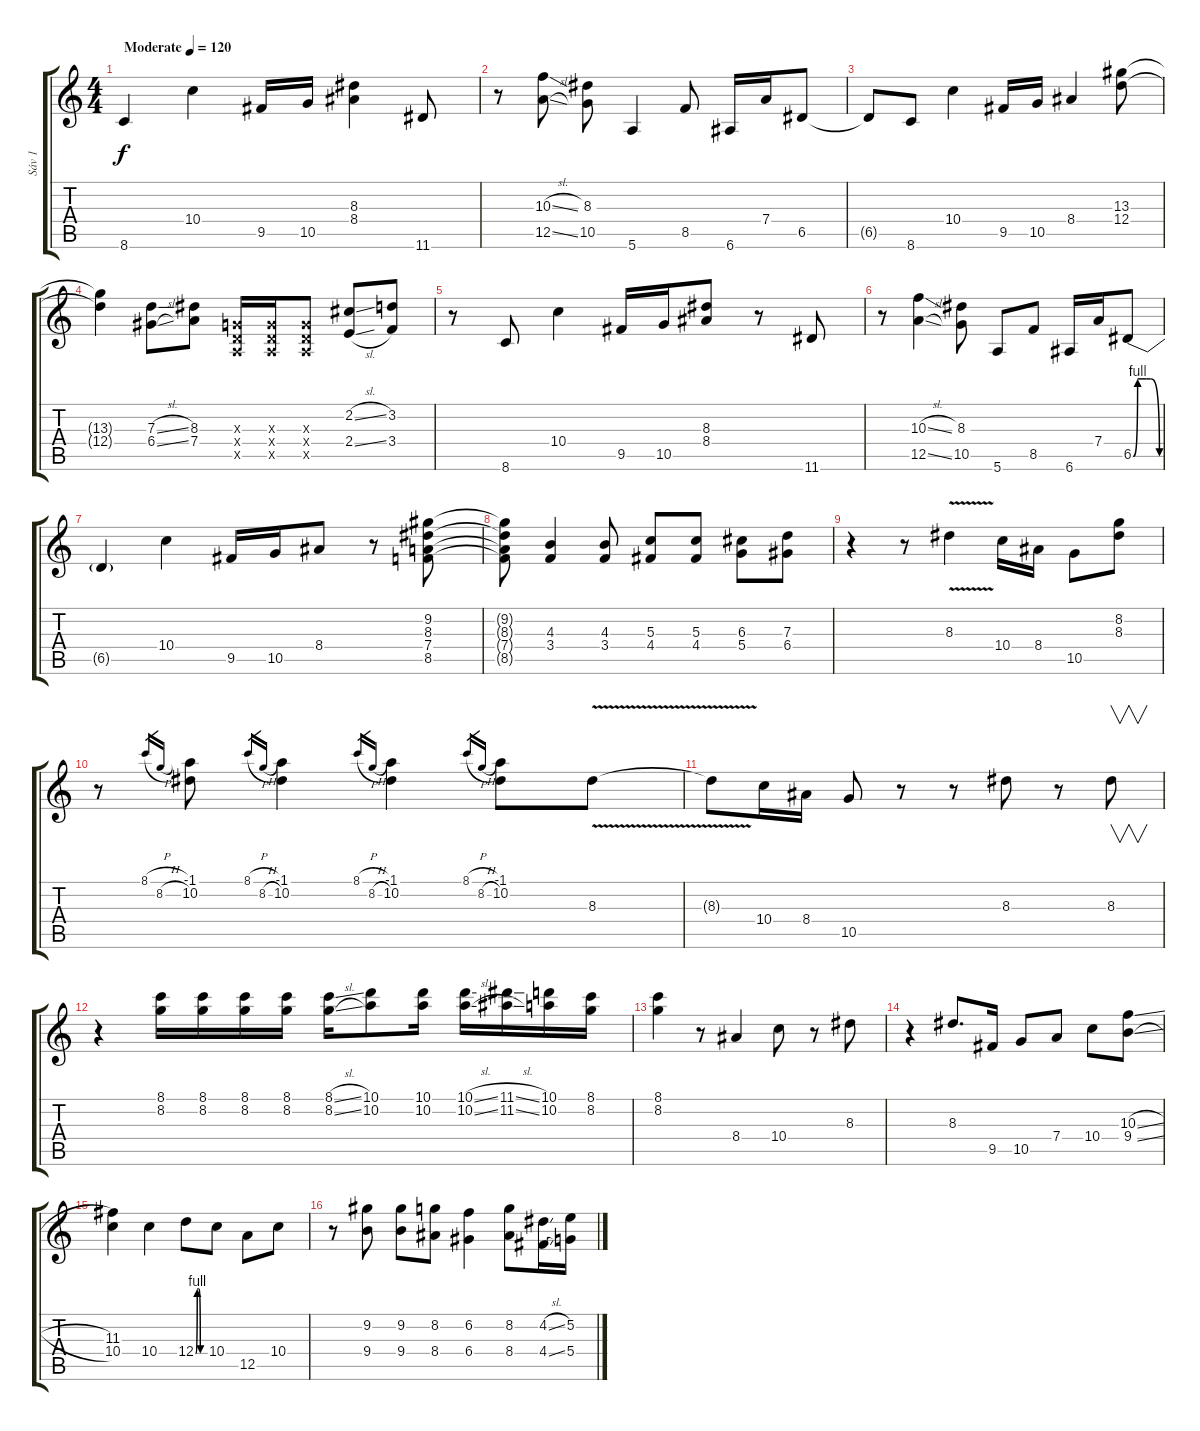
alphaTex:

\track ("Sáv 1" "Sáv 1") {instrument overdrivenguitar}
\staff {score tabs}
\tuning (E4 B3 G3 D3 A2 E2) {hide}
\ts (4 4)
\tempo (120 "Moderate")
\clef g2
\ks c
8.6.4{dy f instrument overdrivenguitar} 10.4.4 9.5.16 10.5.16 (8.3 8.4).4 11.6.8 |
r.8 (10.3{sl} 12.5{sl}).8 (8.3 10.5).8 5.6.4 8.5.8 6.6.16 7.4.16 6.5.8 |
6.5{t}.8 8.6.8 10.4.4 9.5.16 10.5.16 8.4.4 (13.3 12.4).8 |
(13.3{t} 12.4{t}).4 (7.3{sl} 6.4{sl}).8 (8.3 7.4).8 (0.3{x} 0.4{x} 0.5{x}).16 (0.3{x} 0.4{x} 0.5{x}).16 (0.3{x} 0.4{x} 0.5{x}).8 (2.2{sl} 2.4{sl}).8 (3.2 3.4).8 |
r.8 8.6.8 10.4.4 9.5.16 10.5.16 (8.3 8.4).8 r.8 11.6.8 |
r.8 (10.3{sl} 12.5{sl}).4 (8.3 10.5).8 5.6.8 8.5.8 6.6.16 7.4.16 6.5{be (custom 0 0 10 4 20 4 30 4 39 4 60 0)}.8 |
6.5{t}.4 10.4.4 9.5.16 10.5.16 8.4.8 r.8 (9.2 8.3 7.4 8.5).8 |
(9.2{t} 8.3{t} 7.4{t} 8.5{t}).8 (4.3 3.4).4 (4.3 3.4).8 (5.3 4.4).8 (5.3 4.4).8 (6.3 5.4).8 (7.3 6.4).8 |
r.4 r.8 8.3{v}.4 10.4.16 8.4.16 10.5.8 (8.2 8.3).8 |
r.8 8.1{h}.16{gr} 8.2{h}.16{gr} (-1.1 10.2).8 8.1{h}.16{gr} 8.2{h}.16{gr} (-1.1 10.2).4 8.1{h}.16{gr} 8.2{h}.16{gr} (-1.1 10.2).4 8.1{h}.16{gr} 8.2{h}.16{gr} (-1.1 10.2).8 8.3{v}.8 |
8.3{t}.8 10.4.16 8.4.16 10.5.8 r.8 r.8 8.3.8 r.8 8.3.8{v} |
r.4 (8.1 8.2).16 (8.1 8.2).16 (8.1 8.2).16 (8.1 8.2).16 (8.1{sl} 8.2{sl}).16 (10.1 10.2).8 (10.1 10.2).16 (10.1{sl} 10.2{sl}).16 (11.1{sl} 11.2{sl}).16 (10.1 10.2).16 (8.1 8.2).16 |
(8.1 8.2).4 r.8 8.4.4 10.4.8 r.8 8.3.8 |
r.4 8.3.8{d} 9.5.16 10.5.8 7.4.8 10.4.8 (10.3{sl} 9.4{sl}).8 |
(11.3 10.4).4 10.4.4 12.4{be (custom 0 0 10 4 20 4 30 0 60 0)}.8 10.4.8 12.5.8 10.4.8 |
r.8 (9.2 9.4).8 (9.2 9.4).8 (8.2 8.4).8 (6.2 6.4).4 (8.2 8.4).8 (4.2{sl} 4.4{sl}).16 (5.2 5.4).16
